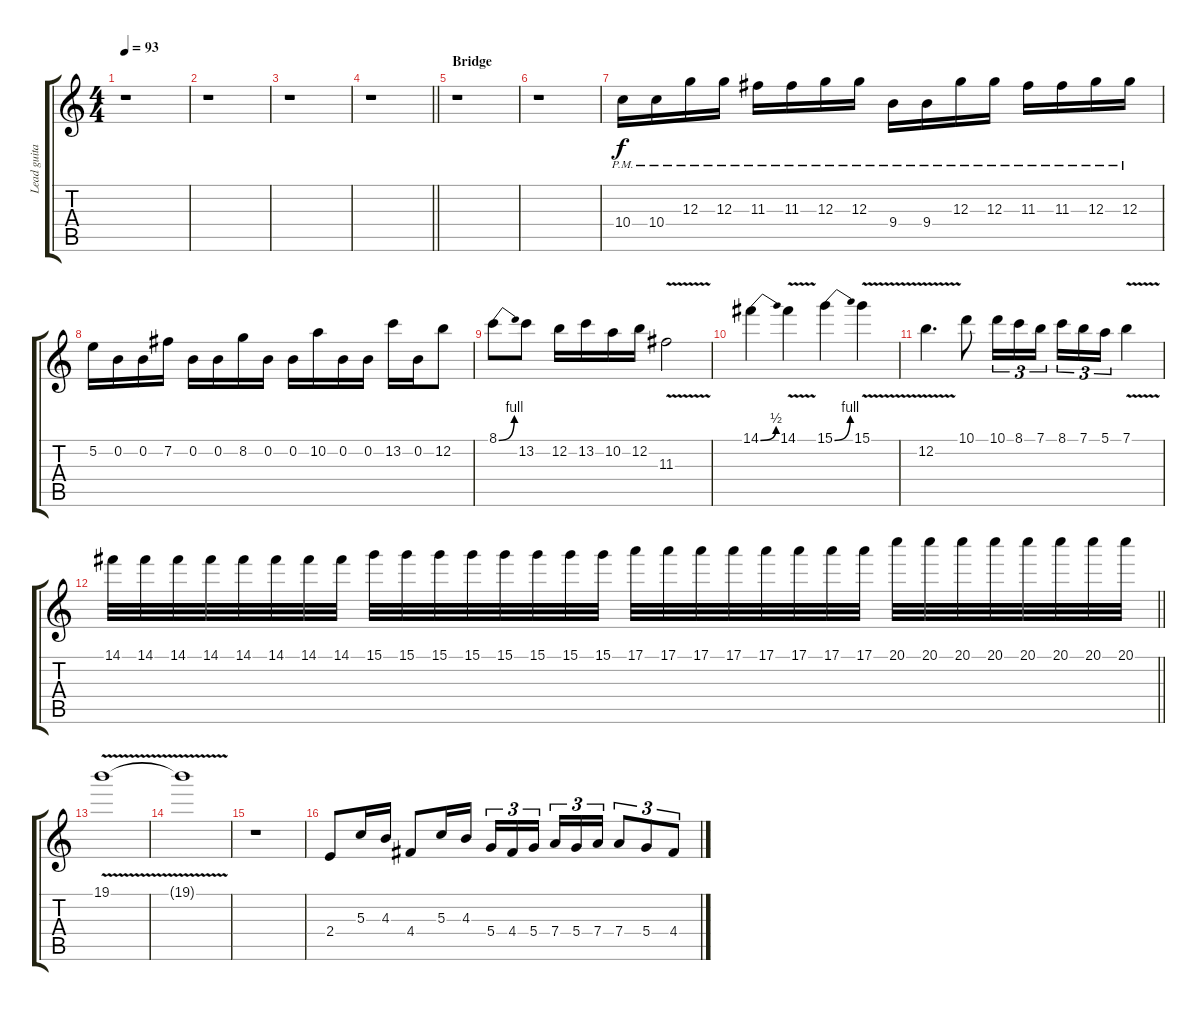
\track ("Lead guitar" "Lead guita") {instrument overdrivenguitar}
\staff {score tabs}
\tuning (E4 B3 G3 D3 A2 E2) {hide}
\ts (4 4)
\tempo 93
\clef g2
\ks c
r.1{dy f} |
r.1 |
r.1 |
\barLineRight lightlight
r.1 |
\section ("" "Bridge")
r.1 |
r.1 |
10.4{pm}.16 10.4{pm}.16 12.3{pm}.16 12.3{pm}.16 11.3{pm}.16 11.3{pm}.16 12.3{pm}.16 12.3{pm}.16 9.4{pm}.16 9.4{pm}.16 12.3{pm}.16 12.3{pm}.16 11.3{pm}.16 11.3{pm}.16 12.3{pm}.16 12.3{pm}.16 |
5.2.16 0.2.16 0.2.16 7.2.16 0.2.16 0.2.16 8.2.16 0.2.16 0.2.16 10.2.16 0.2.16 0.2.16 13.2.16 0.2.16 12.2.8 |
8.1{be (bend 0 0 60 4)}.8 13.2.8 12.2.16 13.2.16 10.2.16 12.2.16 11.3{v}.2 |
14.1{be (bend 0 0 60 2)}.4 14.1{v}.4 15.1{be (bend 0 0 60 4)}.4 15.1{v}.4 |
12.2{v}.4{d} 10.1.8 10.1.16{tu (3 2)} 8.1.16{tu (3 2)} 7.1.16{tu (3 2) beam splitsecondary} 8.1.16{tu (3 2)} 7.1.16{tu (3 2)} 5.1.16{tu (3 2)} 7.1{v}.4 |
\barLineRight lightlight
14.1.32 14.1.32 14.1.32 14.1.32 14.1.32 14.1.32 14.1.32 14.1.32 15.1.32 15.1.32 15.1.32 15.1.32 15.1.32 15.1.32 15.1.32 15.1.32 17.1.32 17.1.32 17.1.32 17.1.32 17.1.32 17.1.32 17.1.32 17.1.32 20.1.32 20.1.32 20.1.32 20.1.32 20.1.32 20.1.32 20.1.32 20.1.32 |
19.1{v}.1{volume 0} |
19.1{t}.1 |
r.1 |
2.4.8{volume 13} 5.3.16 4.3.16 4.4.8 5.3.16 4.3.16 5.4.16{tu (3 2)} 4.4.16{tu (3 2)} 5.4.16{tu (3 2) beam splitsecondary} 7.4.16{tu (3 2)} 5.4.16{tu (3 2)} 7.4.16{tu (3 2)} 7.4.8{tu (3 2)} 5.4.8{tu (3 2)} 4.4.8{tu (3 2)}
